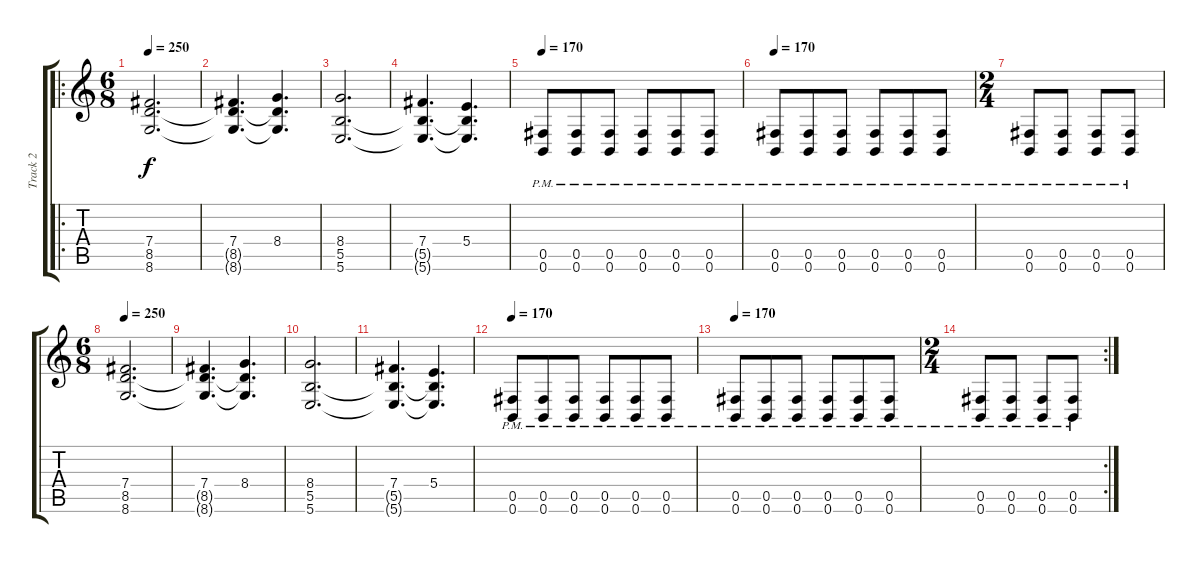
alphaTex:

\track ("Track 2" "Track 2") {instrument distortionguitar}
\staff {score tabs}
\tuning (Db4 Ab3 E3 B2 Gb2 B1) {hide}
\ro
\ts (6 8)
\tempo 250
\clef g2
\ks c
(7.4 8.5 8.6).2{d dy f} |
(7.4 8.5{t} 8.6{t}).4{d} (8.4 8.5{t} 8.6{t}).4{d} |
(8.4 5.5 5.6).2{d} |
(7.4 5.5{t} 5.6{t}).4{d} (5.4 5.5{t} 5.6{t}).4{d} |
\tempo 170
(0.5{pm} 0.6{pm}).8 (0.5{pm} 0.6{pm}).8 (0.5{pm} 0.6{pm}).8 (0.5{pm} 0.6{pm}).8 (0.5{pm} 0.6{pm}).8 (0.5{pm} 0.6{pm}).8 |
\tempo 170
(0.5{pm} 0.6{pm}).8 (0.5{pm} 0.6{pm}).8 (0.5{pm} 0.6{pm}).8 (0.5{pm} 0.6{pm}).8 (0.5{pm} 0.6{pm}).8 (0.5{pm} 0.6{pm}).8 |
\ts (2 4)
(0.5{pm} 0.6{pm}).8 (0.5{pm} 0.6{pm}).8 (0.5{pm} 0.6{pm}).8 (0.5{pm} 0.6{pm}).8 |
\ts (6 8)
\tempo 250
(7.4 8.5 8.6).2{d} |
(7.4 8.5{t} 8.6{t}).4{d} (8.4 8.5{t} 8.6{t}).4{d} |
(8.4 5.5 5.6).2{d} |
(7.4 5.5{t} 5.6{t}).4{d} (5.4 5.5{t} 5.6{t}).4{d} |
\tempo 170
(0.5{pm} 0.6{pm}).8 (0.5{pm} 0.6{pm}).8 (0.5{pm} 0.6{pm}).8 (0.5{pm} 0.6{pm}).8 (0.5{pm} 0.6{pm}).8 (0.5{pm} 0.6{pm}).8 |
\tempo 170
(0.5{pm} 0.6{pm}).8 (0.5{pm} 0.6{pm}).8 (0.5{pm} 0.6{pm}).8 (0.5{pm} 0.6{pm}).8 (0.5{pm} 0.6{pm}).8 (0.5{pm} 0.6{pm}).8 |
\rc 2
\ts (2 4)
(0.5{pm} 0.6{pm}).8 (0.5{pm} 0.6{pm}).8 (0.5{pm} 0.6{pm}).8 (0.5{pm} 0.6{pm}).8
